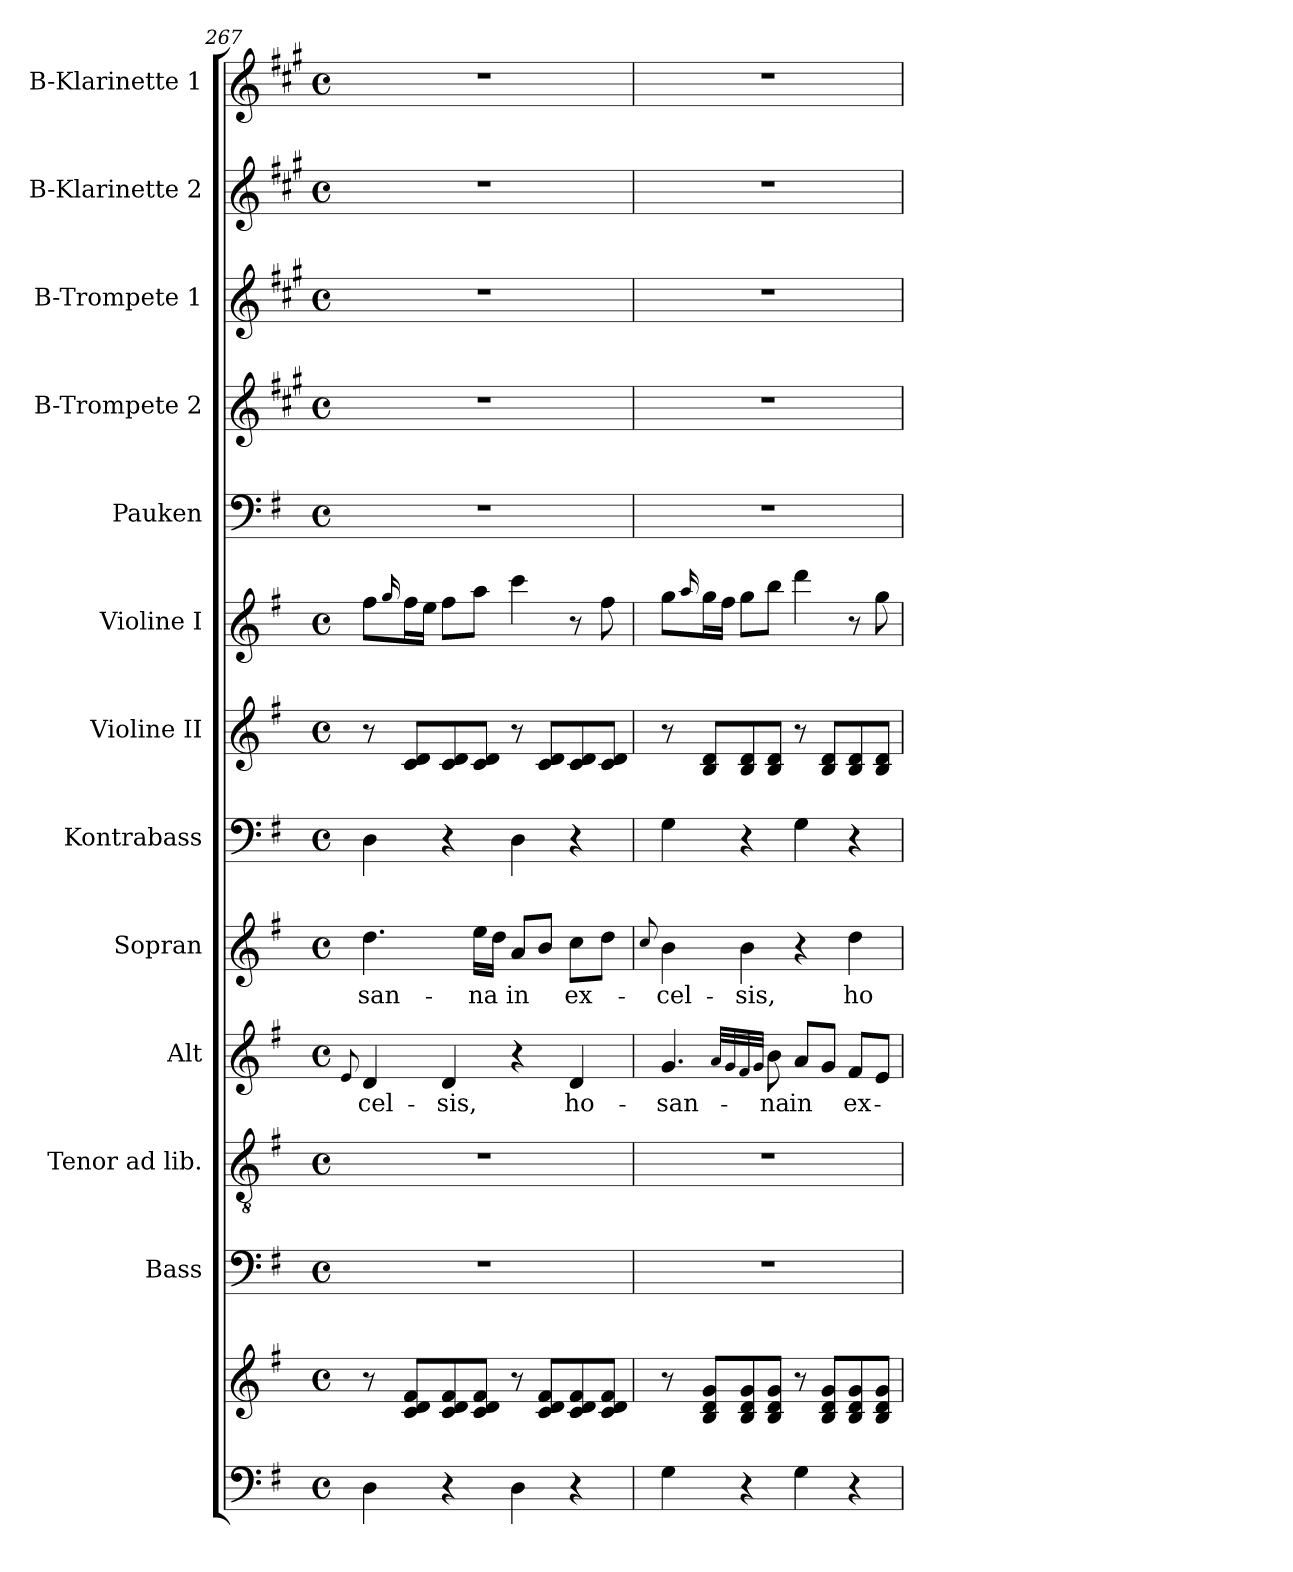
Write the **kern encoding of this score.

**kern	**kern	**kern	**kern	**kern	**text	**kern	**text	**kern	**kern	**kern	**kern	**kern	**kern	**kern	**kern
*part13	*part13	*part12	*part11	*part10	*part10	*part9	*part9	*part8	*part7	*part6	*part5	*part4	*part3	*part2	*part1
*staff14	*staff13	*staff12	*staff11	*staff10	*staff10	*staff9	*staff9	*staff8	*staff7	*staff6	*staff5	*staff4	*staff3	*staff2	*staff1
*	*	*I"Bass	*I"Tenor ad lib.	*I"Alt	*	*I"Sopran	*	*I"Kontrabass	*I"Violine II	*I"Violine I	*I"Pauken	*I"B-Trompete 2	*I"B-Trompete 1	*I"B-Klarinette 2	*I"B-Klarinette 1
*	*	*I'B.	*I'T.	*I'A.	*	*I'S.	*	*I'Kb.	*I'Vl. II	*I'Vl. I	*I'Pk.	*I'Trp. 2	*I'Trp. 1	*I'B Kl. 2	*I'B Kl. 1
*clefF4	*clefG2	*clefF4	*clefGv2	*clefG2	*	*clefG2	*	*clefF4	*clefG2	*clefG2	*clefF4	*clefG2	*clefG2	*clefG2	*clefG2
*	*	*	*	*	*	*	*	*ITrd7c12	*	*	*	*ITrd1c2	*ITrd1c2	*ITrd1c2	*ITrd1c2
*k[f#]	*k[f#]	*k[f#]	*k[f#]	*k[f#]	*	*k[f#]	*	*k[f#]	*k[f#]	*k[f#]	*k[f#]	*k[f#]	*k[f#]	*k[f#]	*k[f#]
*G:	*G:	*G:	*G:	*G:	*	*G:	*	*G:	*G:	*G:	*G:	*G:	*G:	*G:	*G:
*M4/4	*M4/4	*M4/4	*M4/4	*M4/4	*	*M4/4	*	*M4/4	*M4/4	*M4/4	*M4/4	*M4/4	*M4/4	*M4/4	*M4/4
*met(c)	*met(c)	*met(c)	*met(c)	*met(c)	*	*met(c)	*	*met(c)	*met(c)	*met(c)	*met(c)	*met(c)	*met(c)	*met(c)	*met(c)
=267	=267	=267	=267	=267	=267	=267	=267	=267	=267	=267	=267	=267	=267	=267	=267
.	.	.	.	8qqe/	.	.	.	.	.	.	.	.	.	.	.
!	!	!	!	!	!LO:LY:b	!	!LO:LY:b	!	!	!	!	!	!	!	!
4D\	8r	1r	1r	4d/	-cel-	4.dd\	-san-	4DD\	8r	8ff#\L	1r	1r	1r	1r	1r
.	.	.	.	.	.	.	.	.	.	16qqgg/	.	.	.	.	.
.	8c/ 8d/ 8f#/L	.	.	.	.	.	.	.	8c/ 8d/L	16ff#\L	.	.	.	.	.
.	.	.	.	.	.	.	.	.	.	16ee\JJ	.	.	.	.	.
!	!	!	!	!	!LO:LY:b	!	!	!	!	!	!	!	!	!	!
4r	8c/ 8d/ 8f#/	.	.	4d/	-sis,	.	.	4r	8c/ 8d/	8ff#\L	.	.	.	.	.
!	!	!	!	!	!	!	!LO:LY:b	!	!	!	!	!	!	!	!
.	8c/ 8d/ 8f#/J	.	.	.	.	16ee\LL	-na	.	8c/ 8d/J	8aa\J	.	.	.	.	.
.	.	.	.	.	.	16dd\JJ	.	.	.	.	.	.	.	.	.
!	!	!	!	!	!	!	!LO:LY:b	!	!	!	!	!	!	!	!
4D\	8r	.	.	4r	.	8a/L	in	4DD\	8r	4ccc\	.	.	.	.	.
.	8c/ 8d/ 8f#/L	.	.	.	.	8b/J	.	.	8c/ 8d/L	.	.	.	.	.	.
!	!	!	!	!	!LO:LY:b	!	!LO:LY:b	!	!	!	!	!	!	!	!
4r	8c/ 8d/ 8f#/	.	.	4d/	ho-	8cc\L	ex-	4r	8c/ 8d/	8r	.	.	.	.	.
.	8c/ 8d/ 8f#/J	.	.	.	.	8dd\J	.	.	8c/ 8d/J	8ff#\	.	.	.	.	.
!!LO:PB:g=z
=268	=268	=268	=268	=268	=268	=268	=268	=268	=268	=268	=268	=268	=268	=268	=268
.	.	.	.	.	.	8qqcc/	.	.	.	.	.	.	.	.	.
!	!	!	!	!	!LO:LY:b	!	!LO:LY:b	!	!	!	!	!	!	!	!
4G\	8r	1r	1r	4.g/	-san-	4b\	-cel-	4GG\	8r	8gg\L	1r	1r	1r	1r	1r
.	.	.	.	.	.	.	.	.	.	16qqaa/	.	.	.	.	.
.	8B/ 8d/ 8g/L	.	.	.	.	.	.	.	8B/ 8d/L	16gg\L	.	.	.	.	.
.	.	.	.	.	.	.	.	.	.	16ff#\JJ	.	.	.	.	.
!	!	!	!	!	!	!	!LO:LY:b	!	!	!	!	!	!	!	!
4r	8B/ 8d/ 8g/	.	.	.	.	4b\	-sis,	4r	8B/ 8d/	8gg\L	.	.	.	.	.
.	.	.	.	32qa/LLL	.	.	.	.	.	.	.	.	.	.	.
.	.	.	.	32qg/	.	.	.	.	.	.	.	.	.	.	.
.	.	.	.	32qf#/	.	.	.	.	.	.	.	.	.	.	.
.	.	.	.	32qg/JJJ	.	.	.	.	.	.	.	.	.	.	.
!	!	!	!	!	!LO:LY:b	!	!	!	!	!	!	!	!	!	!
.	8B/ 8d/ 8g/J	.	.	8b\	-na	.	.	.	8B/ 8d/J	8bb\J	.	.	.	.	.
!	!	!	!	!	!LO:LY:b	!	!	!	!	!	!	!	!	!	!
4G\	8r	.	.	8a/L	in	4r	.	4GG\	8r	4ddd\	.	.	.	.	.
.	8B/ 8d/ 8g/L	.	.	8g/J	.	.	.	.	8B/ 8d/L	.	.	.	.	.	.
!	!	!	!	!	!LO:LY:b	!	!LO:LY:b	!	!	!	!	!	!	!	!
4r	8B/ 8d/ 8g/	.	.	8f#/L	ex-	4dd\	ho-	4r	8B/ 8d/	8r	.	.	.	.	.
.	8B/ 8d/ 8g/J	.	.	8e/J	.	.	.	.	8B/ 8d/J	8gg\	.	.	.	.	.
=	=	=	=	=	=	=	=	=	=	=	=	=	=	=	=
*-	*-	*-	*-	*-	*-	*-	*-	*-	*-	*-	*-	*-	*-	*-	*-
